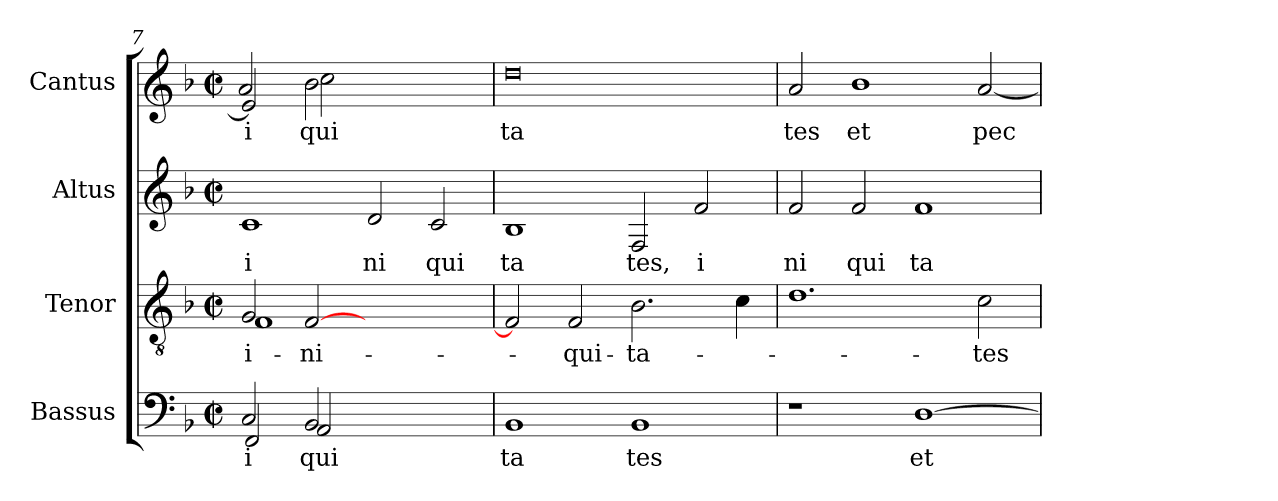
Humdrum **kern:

**kern	**text	**kern	**text	**kern	**text	**kern	**text
*part4	*part4	*part3	*part3	*part2	*part2	*part1	*part1
*staff4	*staff4	*staff3	*staff3	*staff2	*staff2	*staff1	*staff1
*I"Bassus	*	*I"Tenor	*	*I"Altus	*	*I"Cantus	*
*clefF4	*	*clefGv2	*	*clefG2	*	*clefG2	*
*k[b-]	*	*k[b-]	*	*k[b-]	*	*k[b-]	*
*F:	*	*F:	*	*F:	*	*F:	*
*M2/2	*	*M2/2	*	*M2/2	*	*M2/2	*
*met(c|)	*	*met(c|)	*	*met(c|)	*	*met(c|)	*
=7	=7	=7	=7	=7	=7	=7	=7
!	!LO:LY:b:cj	!	!	!	!	!	!
*^	*	*	*	*	*	*	*
!	!	!LO:LY:b:cj	!	!LO:LY:b:cj	!	!	!	!
*	*	*	*^	*	*	*	*	*
!	!	!	!	!	!LO:LY:b:cj	!	!LO:LY:b:cj	!	!LO:LY:b:cj
*	*	*	*	*	*	*	*	*^	*
2C/	2FF/	i	2G/	1F	i-	1c	i	2e/]	2a/	i
!	!	!LO:LY:b:cj	!	!	!	!	!	!	!	!
!	!	!LO:LY:b:cj	!	!	!LO:LY:b:cj	!	!	!	!	!LO:LY:b:cj
!	!	!	!	!	!	!	!	!	!	!LO:LY:b:cj
2BB-/	2AA/	qui	[<2F/	.	-ni-	.	.	2b-\	2cc\	qui
!	!	!	!	!	!	!	!LO:LY:b:cj	!	!	!
1ryy	1ryy	.	1ryy	1ryy	.	2d/	ni	1ryy	1ryy	.
!	!	!	!	!	!	!	!LO:LY:b:cj	!	!	!
.	.	.	.	.	.	2c/	qui	.	.	.
*v	*v	*	*	*	*	*	*	*v	*v	*
*	*	*v	*v	*	*	*	*	*
=8	=8	=8	=8	=8	=8	=8	=8
!	!LO:LY:b:cj	!	!	!	!LO:LY:b:cj	!	!LO:LY:b:cj
1BB-	ta	2F/]	.	1B-	ta	0dd	ta
!	!	!	!LO:LY:b:cj	!	!	!	!
.	.	2F/	-qui-	.	.	.	.
!	!LO:LY:b:cj	!	!LO:LY:b:cj	!	!LO:LY:b:cj	!	!
1BB-	tes	2.B-\	-ta-	2F/	tes,	.	.
!	!	!	!	!	!LO:LY:b:cj	!	!
.	.	.	.	2f/	i	.	.
.	.	4c\	.	.	.	.	.
=9	=9	=9	=9	=9	=9	=9	=9
!	!	!	!	!	!LO:LY:b:cj	!	!LO:LY:b:cj
1r	.	1.d	.	2f/	ni	2a/	tes
!	!	!	!	!	!LO:LY:b:cj	!	!LO:LY:b:cj
.	.	.	.	2f/	qui	1b-	et
!	!LO:LY:b:cj	!	!	!	!LO:LY:b:cj	!	!
[>1D	et	.	.	1f	ta	.	.
!	!	!	!LO:LY:b:cj	!	!	!	!LO:LY:b
.	.	2c\	-tes	.	.	[<2a/	pec
=	=	=	=	=	=	=	=
*-	*-	*-	*-	*-	*-	*-	*-
